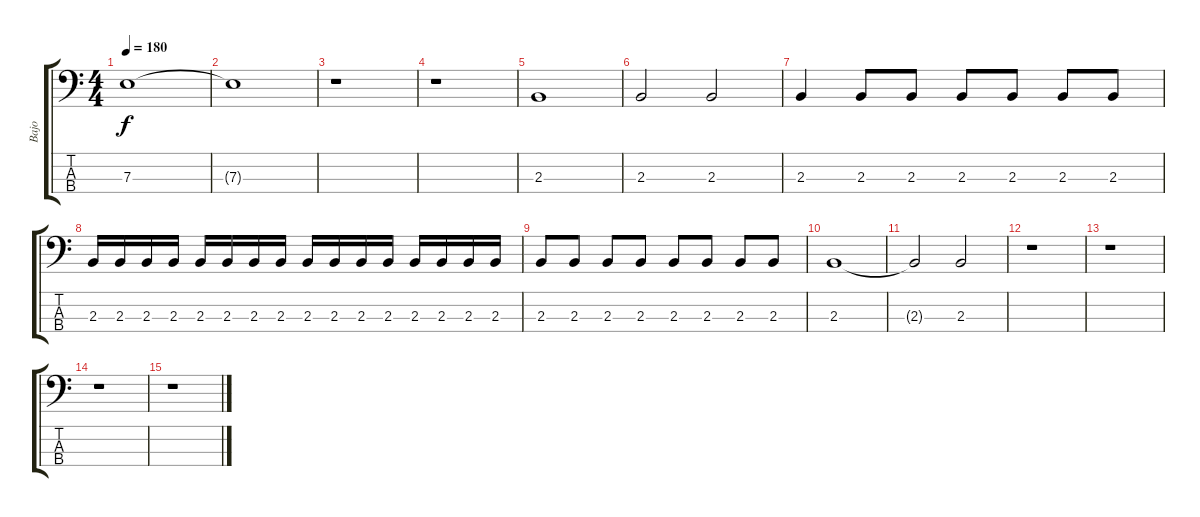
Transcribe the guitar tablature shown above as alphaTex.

\track ("Bajo" "Bajo") {instrument electricbassfinger}
\staff {score tabs}
\tuning (G2 D2 A1 E1) {hide}
\ts (4 4)
\tempo 180
\clef f4
\ks c
7.3{t}.1{dy f} |
7.3{t}.1 |
r.1 |
r.1 |
2.3.1 |
2.3.2 2.3.2 |
2.3.4 2.3.8 2.3.8 2.3.8 2.3.8 2.3.8 2.3.8 |
2.3.16 2.3.16 2.3.16 2.3.16 2.3.16 2.3.16 2.3.16 2.3.16 2.3.16 2.3.16 2.3.16 2.3.16 2.3.16 2.3.16 2.3.16 2.3.16 |
2.3.8 2.3.8 2.3.8 2.3.8 2.3.8 2.3.8 2.3.8 2.3.8 |
2.3.1 |
2.3{t}.2 2.3.2 |
r.1 |
r.1 |
r.1 |
r.1
